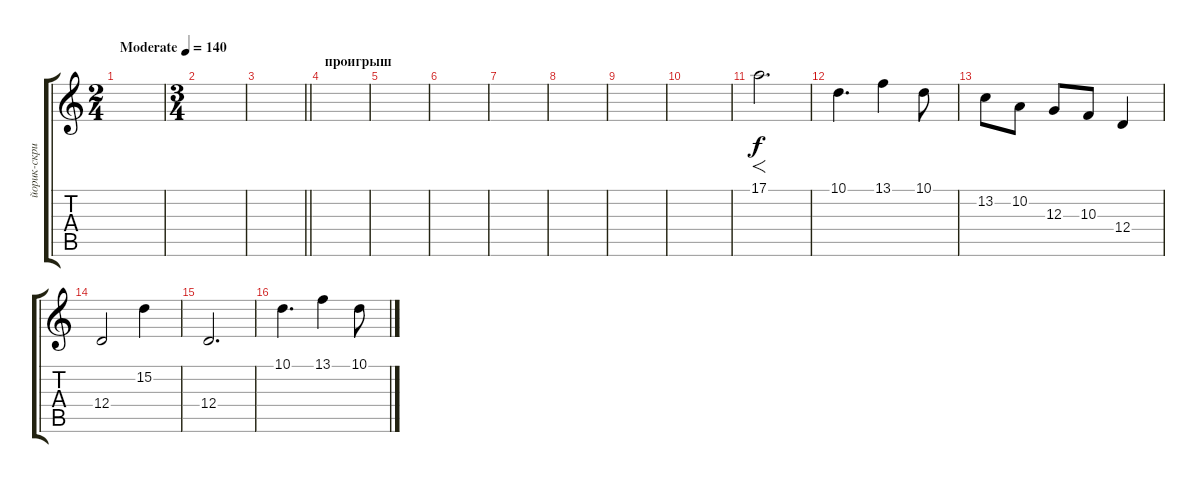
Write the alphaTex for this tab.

\track ("йорик-скрипка" "йорик-скри") {instrument violin}
\staff {score tabs}
\tuning (E4 B3 G3 D3 A2 E2) {hide}
\ts (2 4)
\tempo (140 "Moderate")
\clef g2
\ks c
|
\ts (3 4)
|
\barLineRight lightlight
|
\section ("" "проигрыш")
|
|
|
|
|
|
|
17.1.2{f d} |
10.1.4{d} 13.1.4 10.1.8 |
13.2.8 10.2.8 12.3.8 10.3.8 12.4.4 |
12.4.2 15.2.4 |
12.4.2{d} |
10.1.4{d} 13.1.4 10.1.8
